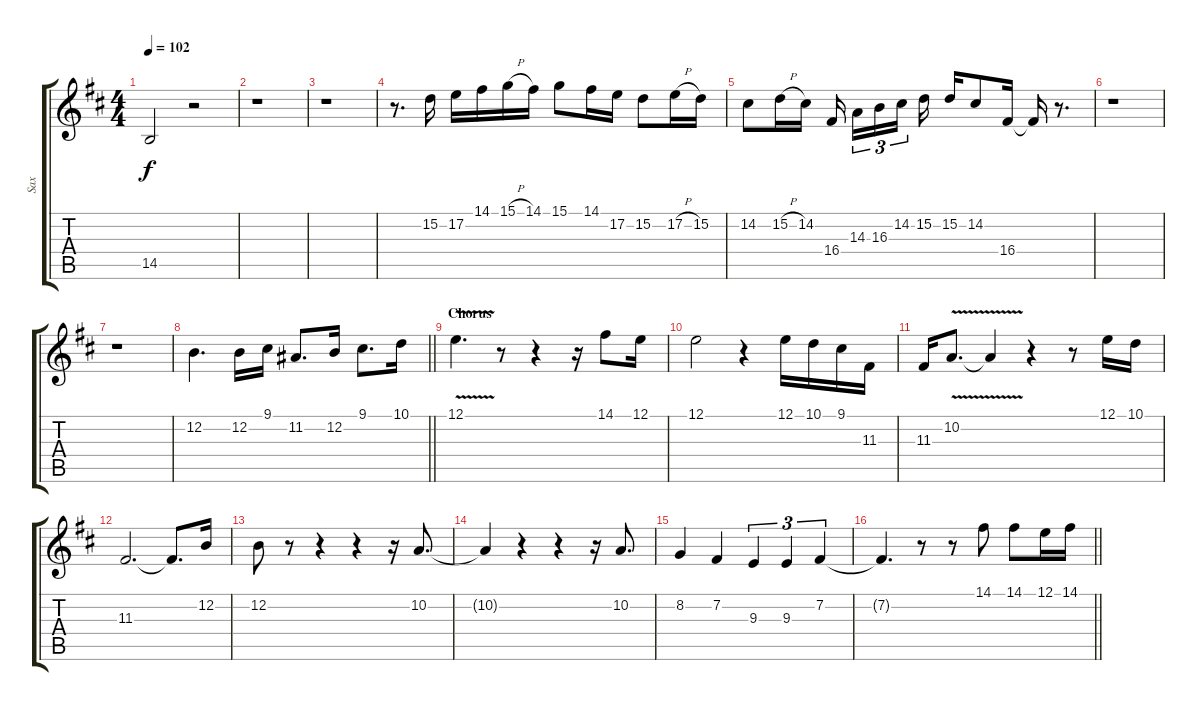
\track ("Sax" "Sax") {instrument tenorsax}
\staff {score tabs}
\tuning (E4 B3 G3 D3 A2 E2) {hide}
\ts (4 4)
\tempo 102
\clef g2
\ks d
14.5.2{dy f} r.2 |
r.1 |
r.1 |
r.8{d} 15.2.16 17.2.16 14.1.16 15.1{h}.16 14.1.16 15.1.8 14.1.16 17.2.16 15.2.8 17.2{h}.16 15.2.16 |
14.2.8 15.2{h}.16 14.2.16 16.4.16{beam splitsecondary} 14.3.16{tu (3 2)} 16.3.16{tu (3 2)} 14.2.16{tu (3 2) beam splitsecondary} 15.2.16 15.2.16 14.2.8 16.4.16 16.4{t}.16 r.8{d} |
r.1 |
r.1 |
\barLineRight lightlight
12.2.4{d} 12.2.16 9.1.16 11.2.8{d} 12.2.16 9.1.8{d} 10.1.16 |
\section ("" "Chorus")
12.1{v}.4{d} r.8 r.4 r.16 14.1.8 12.1.16 |
12.1.2 r.4 12.1.16 10.1.16 9.1.16 11.3.16 |
11.3.16 10.2{v}.8{d} 10.2{t}.4 r.4 r.8 12.1.16 10.1.16 |
11.3.2{d} 11.3{t}.8{d} 12.2.16 |
12.2.8 r.8 r.4 r.4 r.16 10.2.8{d} |
10.2{t}.4 r.4 r.4 r.16 10.2.8{d} |
8.2.4 7.2.4 9.3.4{tu (3 2)} 9.3.4{tu (3 2)} 7.2.4{tu (3 2)} |
\barLineRight lightlight
7.2{t}.4{d} r.8 r.8 14.1.8 14.1.8 12.1.16 14.1.16
